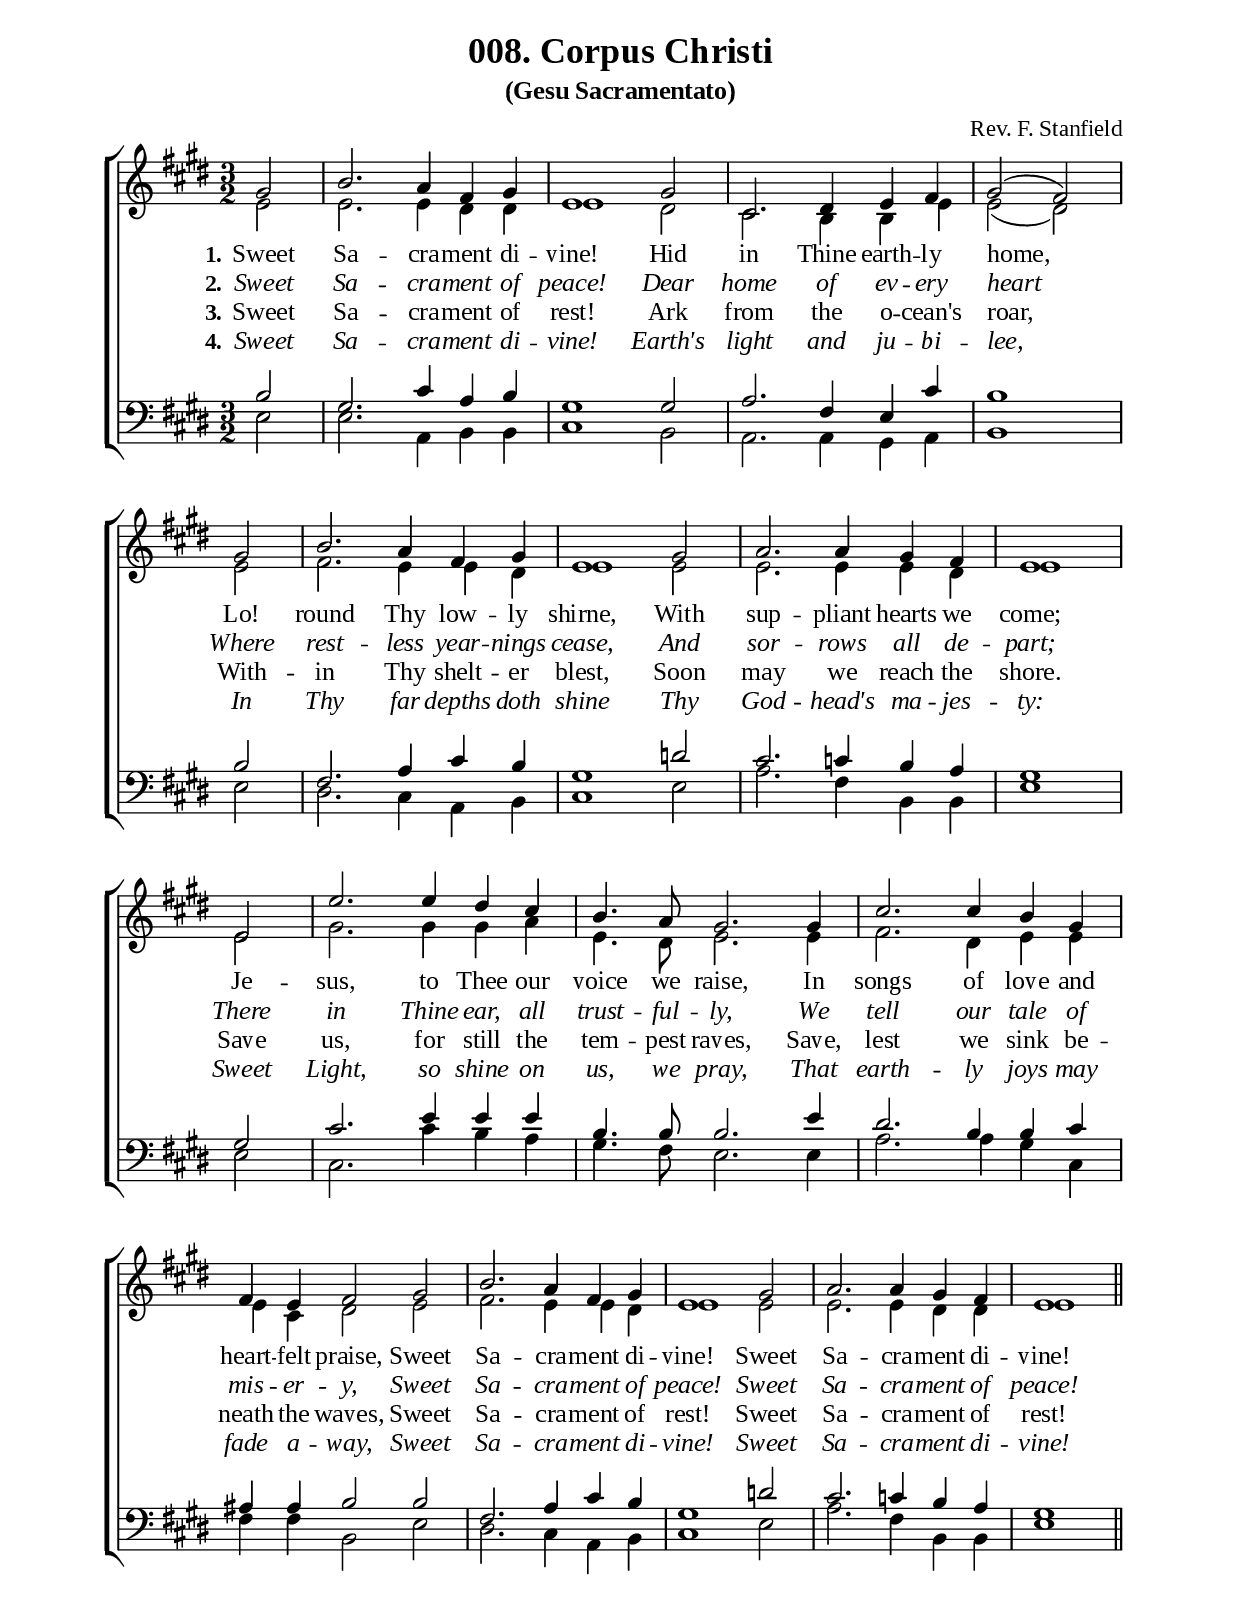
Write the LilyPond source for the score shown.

%%%%%%%%%%%%%%%%%%%%%%%%%%%%%
% CONTENTS OF THIS DOCUMENT
% 1. Common settings
% 2. Soprano verse music
% 3. Alto verse music
% 4. Tenor verse music
% 5. Basso verse music
% 6. Verse lyrics
% 7. Layout
%%%%%%%%%%%%%%%%%%%%%%%%%%%%%

%%%%%%%%%%%%%%%%%%%%%%%%%%%%%
% 1. Common settings
%%%%%%%%%%%%%%%%%%%%%%%%%%%%%
\version "2.18.2"

\header {
  title = "008. Corpus Christi"
  subtitle = "(Gesu Sacramentato)"
  %poet = ""
  composer = "Rev. F. Stanfield"
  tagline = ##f
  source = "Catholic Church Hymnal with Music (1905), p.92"
  %site = ""
}

globalSettings= {
  \key e \major
  \time 3/2
  %\override Score.BarNumber.break-visibility = ##(#t #t #t)
  \override Score.BarNumber.break-visibility = ##(#f #f #f)
}

verseSettings = {
  \phrasingSlurDashed
}

\paper {
  #(set-paper-size "a4")
  top-margin = 15\mm
  bottom-margin = 15\mm
  left-margin = 20\mm
  right-margin = 20\mm
  indent = #0
  #(define fonts
	 (make-pango-font-tree "Liberation Serif"
	 		       "Liberation Serif"
			       "Liberation Serif"
			       (/ 20 20)))
}

printItalic = \with {
  \override LyricText.font-shape = #'italic
}

%%%%%%%%%%%%%%%%%%%%%%%%%%%%%
% 2. Soprano verse music
%%%%%%%%%%%%%%%%%%%%%%%%%%%%%
musicVerseSoprano = \relative c' {
 \partial 2 gis'2 |
  %{	1 %} b2. a4 fis gis |
  %{	2 %} e1 gis2 |
  %{	3 %} cis,2. dis4 e fis |
  %{	4 %} gis2 (fis) \break \bar "|"
                gis2 |
  %{	5 %} b2. a4 fis gis |
  %{	6 %} e1 gis2 |
  %{	7 %} a2. a4 gis fis |
  %{	8 %} e1 \break \bar "|"
                e2 |
  %{	9 %} e'2. e4 dis cis |
  %{ 10%} b4. a8 gis2. gis4 |
  %{ 11%} cis2. cis4 b gis \break \bar "|"
  %{ 12%} fis4 e fis2 gis |
  %{ 13%} b2. a4 fis gis |
  %{ 14%} e1 gis2 |
  %{ 15%} a2. a4 gis fis |
  %{ 16%} e1 \bar "||"
}

%%%%%%%%%%%%%%%%%%%%%%%%%%%%%
% 3. Alto verse music
%%%%%%%%%%%%%%%%%%%%%%%%%%%%%
musicVerseAlto = \relative c' {
  \partial 2 e2 |
  %{	1 %} e2. e4 dis dis |
  %{	2 %} e1 dis2 |
  %{	3 %} cis2. b4 b e |
  %{	4 %} e2 (dis2) \break \bar "|"
               e2 |
  %{	5 %} fis2. e4 e dis |
  %{	6 %} e1 e2 |
  %{	7 %} e2. e4 e dis |
  %{	8 %} e1 \break \bar "|"
                e2 |
  %{	9 %} gis2. gis4 gis a |
  %{ 10%} e4. dis8 e2. e4 |
  %{ 11%} fis2. dis4 e e \break \bar "|"
  %{ 12%} e4 cis dis2 e2 |
  %{ 13%} fis2. e4 e dis |
  %{ 14%} e1 e2 |
  %{ 15%} e2. e4 dis dis |
  %{ 16%} e1 \bar "||"			
}

%%%%%%%%%%%%%%%%%%%%%%%%%%%%%
% 4. Tenor verse music
%%%%%%%%%%%%%%%%%%%%%%%%%%%%%
musicVerseTenor = \relative c' {
  \partial 2 b2 |
  %{	1 %} gis2. cis4 a b |
  %{	2 %} gis1 gis2 |
  %{	3 %} a2. fis4 e cis' |
  %{	4 %} b1 \break \bar "|"
                  b2 |
  %{	5 %} fis2. a4 cis b |
  %{	6 %} gis1 d'2 |
  %{	7 %} cis2. c4 b a | 
  %{	8 %} gis1 \break \bar "|"
                  gis2 |
  %{	9 %} cis2. e4 e e |
  %{ 10%}   b4. b8 b2. e4 |
  %{ 11%}   dis2. b4 b cis |
  %{ 12%}   ais4 ais b2 b2|
  %{ 13%}   fis2. a4 cis b |
  %{ 14%}   gis1 d'2 |
  %{ 15%}   cis2. c4 b a |
  %{ 16%}   gis1 
}

%%%%%%%%%%%%%%%%%%%%%%%%%%%%%
% 5. Basso verse music
%%%%%%%%%%%%%%%%%%%%%%%%%%%%%
musicVerseBasso = \relative c {
  \partial 2 e2 |
  %{	1 %} e2. a,4 b b |
  %{	2 %} cis1 b2 |
  %{	3 %} a2. a4 gis a |
  %{	4 %} b1 \break \bar "|"
                  e2 |
  %{	5 %} dis2. cis4 a b |
  %{	6 %} cis1 e2 |
  %{	7 %} a2. fis4 b, b |
  %{	8 %} e1 \break \bar "|"
                  e2 |
  %{	9 %} cis2. cis'4 b a |
  %{ 10%}   gis4. fis8 e2. e4 |
  %{ 11%}   a2. a4 gis cis, |
  %{ 12%}   fis4 fis b,2 e|
  %{ 13%}   dis2. cis4 a b |
  %{ 14%}   cis1 e2 |
  %{ 15%}   a2. fis4 b, b |
  %{ 16%}   e1
}

%%%%%%%%%%%%%%%%%%%%%%%%%%%%%
% 6. Verse lyrics
%%%%%%%%%%%%%%%%%%%%%%%%%%%%%
lyricVerseOne = \lyricmode {
  \set stanza = #"1."
  Sweet Sa -- cra -- ment di -- vine!
  Hid in Thine earth -- ly home,
  Lo! round Thy low -- ly shirne, 
  With sup -- pliant hearts we come;
  Je -- sus, to Thee our voice we raise,
  In songs of love and heart -- felt praise,
  Sweet Sa -- cra -- ment di -- vine!
  Sweet Sa -- cra -- ment di -- vine!
}

lyricVerseTwo = \lyricmode {
  \set stanza = #"2."
  Sweet Sa -- cra -- ment of peace!
  Dear home of ev -- ery heart
  Where rest -- less year -- nings cease,
  And sor -- rows all de -- part;
  There in Thine ear, all trust -- ful -- ly,
  We tell our tale of mis -- er -- y,
  Sweet Sa -- cra -- ment of peace!
  Sweet Sa -- cra -- ment of peace!
}

lyricVerseThree = \lyricmode {
  \set stanza = #"3."
  Sweet Sa -- cra -- ment of rest!
  Ark from the o -- cean's roar,
  With -- in Thy shelt -- er blest,
  Soon may we reach the shore.
  Save us, for still the tem -- pest raves,
  Save, lest we sink be -- neath the waves,
  Sweet Sa -- cra -- ment of rest!
  Sweet Sa -- cra -- ment of rest!
}

lyricVerseFour = \lyricmode {
  \set stanza = #"4."
  Sweet Sa -- cra -- ment di -- vine!
  Earth's light and ju -- bi -- lee,
  In Thy far depths doth shine
  Thy God -- head's ma -- jes -- ty:
  Sweet Light, so shine on us, we pray,
  That earth -- ly joys may fade a -- way,
  Sweet Sa -- cra -- ment di -- vine!
  Sweet Sa -- cra -- ment di -- vine!
}


%%%%%%%%%%%%%%%%%%%%%%%%%%%%%
% 7. Layout
%%%%%%%%%%%%%%%%%%%%%%%%%%%%%
\score {
    \new ChoirStaff <<
      \new Staff <<
        \clef "treble"
        \new Voice = "soprano" {
          \voiceOne \globalSettings \verseSettings \stemUp \slurUp \musicVerseSoprano
        }
        \new Voice = "alto" {
          \voiceTwo \globalSettings \verseSettings \stemDown \slurDown \musicVerseAlto
        }
      >>
      \new Lyrics \lyricsto soprano \lyricVerseOne
      \new Lyrics \printItalic \lyricsto soprano \lyricVerseTwo
      \new Lyrics \lyricsto soprano \lyricVerseThree
      \new Lyrics \printItalic \lyricsto soprano \lyricVerseFour
      %\new Lyrics \printItalic \lyricsto soprano \lyricVerseFive
      %\new Lyrics \printItalic \lyricsto soprano \lyricVerseSix
      \new Staff <<
        \clef "bass"
        \new Voice = "tenor" {
          \voiceOne \globalSettings \verseSettings \stemUp \slurUp \musicVerseTenor
        }
        \new Voice = "basso" {
          \voiceTwo \globalSettings \verseSettings \stemDown \slurDown \musicVerseBasso
        }
      >>
    >>
}

